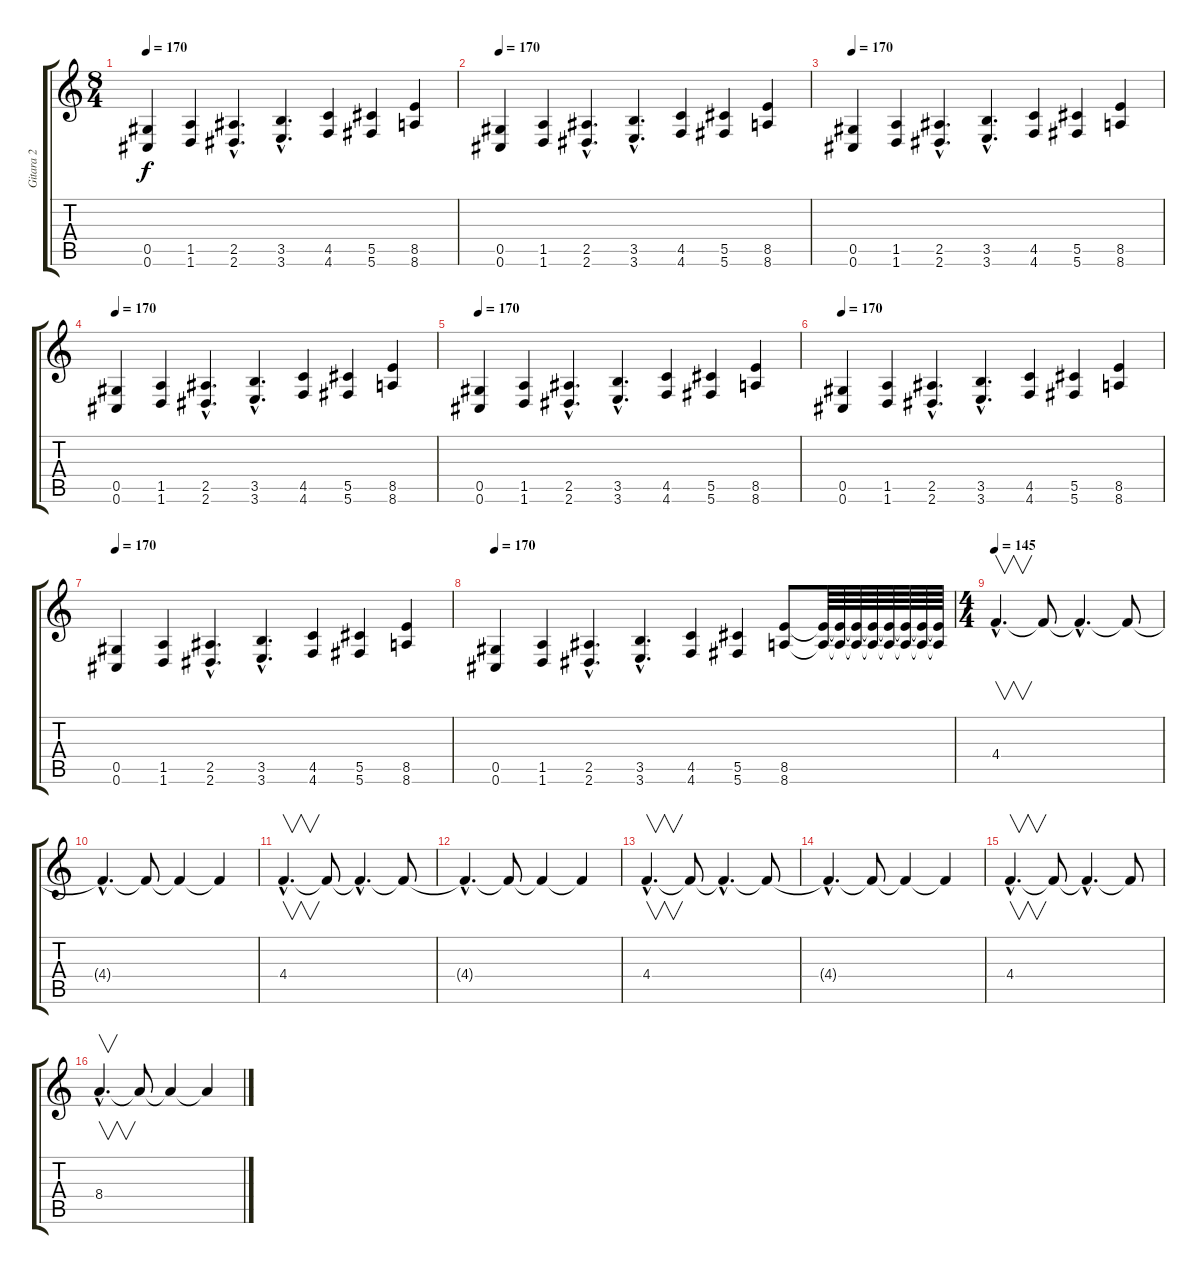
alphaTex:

\track ("Gitara 2" "Gitara 2") {instrument distortionguitar}
\staff {score tabs}
\tuning (Eb4 Bb3 Gb3 Db3 Ab2 Db2) {hide}
\ts (8 4)
\tempo 170
\clef g2
\ks c
(0.5 0.6).4{dy f} (1.5 1.6).4 (2.5{hac} 2.6{hac}).4{d} (3.5{hac} 3.6{hac}).4{d} (4.5 4.6).4 (5.5 5.6).4 (8.5 8.6).4 |
\tempo 170
(0.5 0.6).4 (1.5 1.6).4 (2.5{hac} 2.6{hac}).4{d} (3.5{hac} 3.6{hac}).4{d} (4.5 4.6).4 (5.5 5.6).4 (8.5 8.6).4 |
\tempo 170
(0.5 0.6).4 (1.5 1.6).4 (2.5{hac} 2.6{hac}).4{d} (3.5{hac} 3.6{hac}).4{d} (4.5 4.6).4 (5.5 5.6).4 (8.5 8.6).4 |
\tempo 170
(0.5 0.6).4 (1.5 1.6).4 (2.5{hac} 2.6{hac}).4{d} (3.5{hac} 3.6{hac}).4{d} (4.5 4.6).4 (5.5 5.6).4 (8.5 8.6).4 |
\tempo 170
(0.5 0.6).4 (1.5 1.6).4 (2.5{hac} 2.6{hac}).4{d} (3.5{hac} 3.6{hac}).4{d} (4.5 4.6).4 (5.5 5.6).4 (8.5 8.6).4 |
\tempo 170
(0.5 0.6).4 (1.5 1.6).4 (2.5{hac} 2.6{hac}).4{d} (3.5{hac} 3.6{hac}).4{d} (4.5 4.6).4 (5.5 5.6).4 (8.5 8.6).4 |
\tempo 170
(0.5 0.6).4 (1.5 1.6).4 (2.5{hac} 2.6{hac}).4{d} (3.5{hac} 3.6{hac}).4{d} (4.5 4.6).4 (5.5 5.6).4 (8.5 8.6).4 |
\tempo 170
(0.5 0.6).4 (1.5 1.6).4 (2.5{hac} 2.6{hac}).4{d} (3.5{hac} 3.6{hac}).4{d} (4.5 4.6).4 (5.5 5.6).4 (8.5 8.6).8 (8.5{t} 8.6{t}).64 (8.5{t} 8.6{t}).64 (8.5{t} 8.6{t}).64 (8.5{t} 8.6{t}).64 (8.5{t} 8.6{t}).64 (8.5{t} 8.6{t}).64 (8.5{t} 8.6{t}).64 (8.5{t} 8.6{t}).64{volume 6} |
\ts (4 4)
\tempo 145
4.4{hac}.4{v d volume 16 instrument stringensemble1} 4.4{t}.8 4.4{hac t}.4{d} 4.4{t}.8 |
4.4{hac t}.4{d} 4.4{t}.8 4.4{t}.4 4.4{t}.4 |
4.4{hac}.4{v d volume 9 instrument stringensemble1} 4.4{t}.8 4.4{hac t}.4{d} 4.4{t}.8 |
4.4{hac t}.4{d} 4.4{t}.8 4.4{t}.4 4.4{t}.4 |
4.4{hac}.4{v d volume 16 instrument stringensemble1} 4.4{t}.8 4.4{hac t}.4{d} 4.4{t}.8 |
4.4{hac t}.4{d} 4.4{t}.8 4.4{t}.4 4.4{t}.4 |
4.4{hac}.4{v d volume 9 instrument stringensemble1} 4.4{t}.8 4.4{hac t}.4{d} 4.4{t}.8 |
8.4{hac}.4{v d volume 14 instrument stringensemble1} 8.4{t}.8 8.4{t}.4 8.4{t}.4{volume 8}
